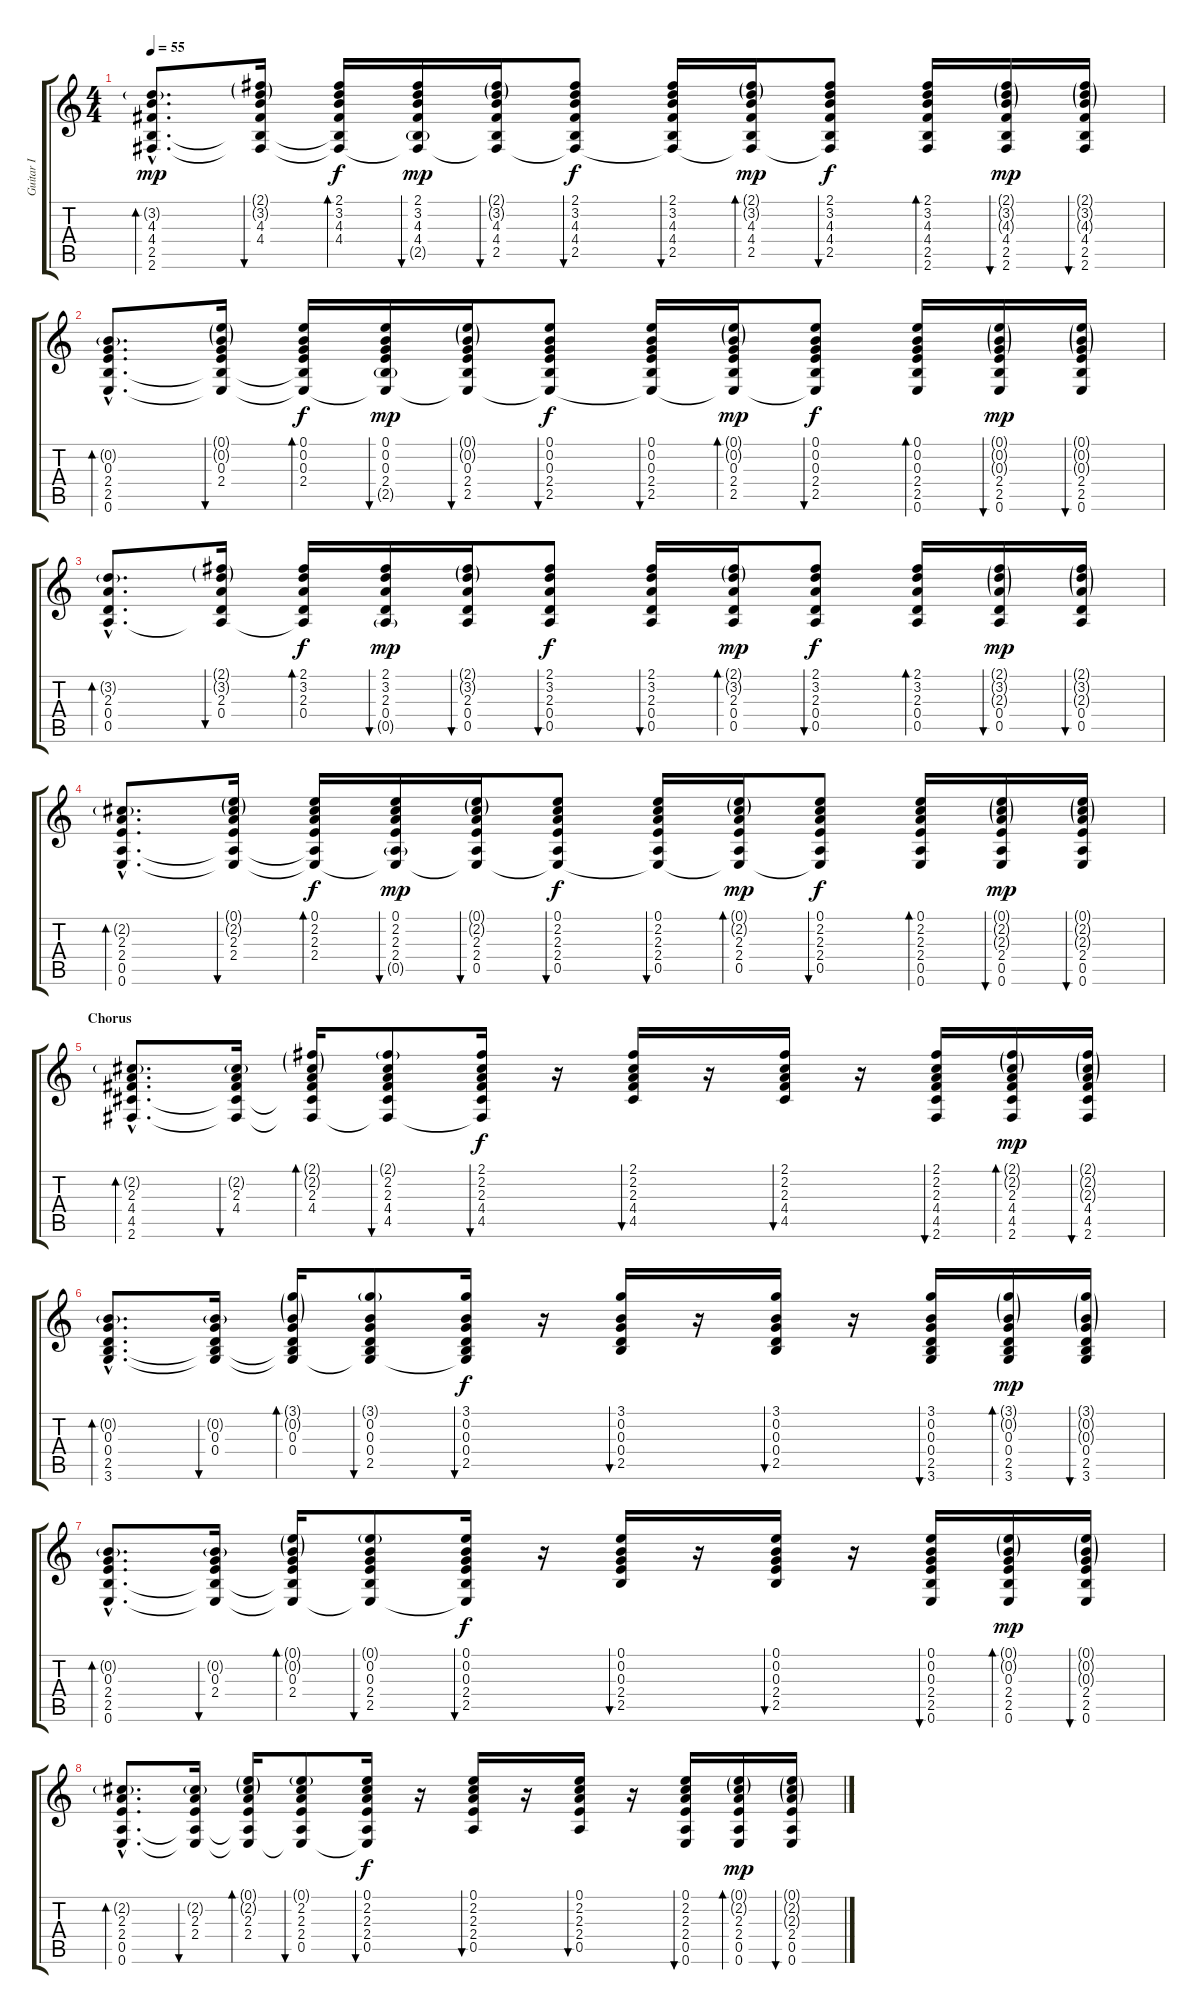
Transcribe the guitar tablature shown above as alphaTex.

\track ("Guitar I" "Guitar I") {instrument acousticguitarsteel}
\staff {score tabs}
\tuning (E4 B3 G3 D3 A2 E2) {hide}
\ts (4 4)
\tempo 55
\clef g2
\ks c
(3.2{g hac} 4.3{hac} 4.4{hac} 2.5{hac} 2.6{hac}).8{d bd 60 dy mp} (2.1{g} 3.2{g} 4.3 4.4 2.5{t} 2.6{t}).16{bu 30} (2.1 3.2 4.3 4.4 2.5{t} 2.6{t}).16{bd 30 dy f} (2.1 3.2 4.3 4.4 2.5{g} 2.6{t}).16{bu 30 dy mp} (2.1{g} 3.2{g} 4.3 4.4 2.5 2.6{t}).16{bu 30} (2.1 3.2 4.3 4.4 2.5 2.6{t}).8{bu 30 dy f} (2.1 3.2 4.3 4.4 2.5 2.6{t}).16{bu 60} (2.1{g} 3.2{g} 4.3 4.4 2.5 2.6{t}).16{bd 60 dy mp} (2.1 3.2 4.3 4.4 2.5 2.6{t}).8{bu 60 dy f} (2.1 3.2 4.3 4.4 2.5 2.6).16{bd 30} (2.1{g} 3.2{g} 4.3{g} 4.4 2.5 2.6).16{bu 30 dy mp} (2.1{g} 3.2{g} 4.3{g} 4.4 2.5 2.6).16{bu 30} |
(0.2{g hac} 0.3{hac} 2.4{hac} 2.5{hac} 0.6{hac}).8{d bd 60} (0.1{g} 0.2{g} 0.3 2.4 2.5{t} 0.6{t}).16{bu 30} (0.1 0.2 0.3 2.4 2.5{t} 0.6{t}).16{bd 30 dy f} (0.1 0.2 0.3 2.4 2.5{g} 0.6{t}).16{bu 30 dy mp} (0.1{g} 0.2{g} 0.3 2.4 2.5 0.6{t}).16{bu 30} (0.1 0.2 0.3 2.4 2.5 0.6{t}).8{bu 30 dy f} (0.1 0.2 0.3 2.4 2.5 0.6{t}).16{bu 60} (0.1{g} 0.2{g} 0.3 2.4 2.5 0.6{t}).16{bd 60 dy mp} (0.1 0.2 0.3 2.4 2.5 0.6{t}).8{bu 60 dy f} (0.1 0.2 0.3 2.4 2.5 0.6).16{bd 30} (0.1{g} 0.2{g} 0.3{g} 2.4 2.5 0.6).16{bu 30 dy mp} (0.1{g} 0.2{g} 0.3{g} 2.4 2.5 0.6).16{bu 30} |
(3.2{g hac} 2.3{hac} 0.4{hac} 0.5{hac}).8{d bd 60} (2.1{g} 3.2{g} 2.3 0.4 0.5{t}).16{bu 30} (2.1 3.2 2.3 0.4 0.5{t}).16{bd 30 dy f} (2.1 3.2 2.3 0.4 0.5{g}).16{bu 30 dy mp} (2.1{g} 3.2{g} 2.3 0.4 0.5).16{bu 30} (2.1 3.2 2.3 0.4 0.5).8{bu 30 dy f} (2.1 3.2 2.3 0.4 0.5).16{bu 60} (2.1{g} 3.2{g} 2.3 0.4 0.5).16{bd 60 dy mp} (2.1 3.2 2.3 0.4 0.5).8{bu 60 dy f} (2.1 3.2 2.3 0.4 0.5).16{bd 30} (2.1{g} 3.2{g} 2.3{g} 0.4 0.5).16{bu 30 dy mp} (2.1{g} 3.2{g} 2.3{g} 0.4 0.5).16{bu 30} |
(2.2{g hac} 2.3{hac} 2.4{hac} 0.5{hac} 0.6{hac}).8{d bd 60} (0.1{g} 2.2{g} 2.3 2.4 0.5{t} 0.6{t}).16{bu 30} (0.1 2.2 2.3 2.4 0.5{t} 0.6{t}).16{bd 30 dy f} (0.1 2.2 2.3 2.4 0.5{g} 0.6{t}).16{bu 30 dy mp} (0.1{g} 2.2{g} 2.3 2.4 0.5 0.6{t}).16{bu 30} (0.1 2.2 2.3 2.4 0.5 0.6{t}).8{bu 30 dy f} (0.1 2.2 2.3 2.4 0.5 0.6{t}).16{bu 60} (0.1{g} 2.2{g} 2.3 2.4 0.5 0.6{t}).16{bd 60 dy mp} (0.1 2.2 2.3 2.4 0.5 0.6{t}).8{bu 60 dy f} (0.1 2.2 2.3 2.4 0.5 0.6).16{bd 30} (0.1{g} 2.2{g} 2.3{g} 2.4 0.5 0.6).16{bu 30 dy mp} (0.1{g} 2.2{g} 2.3{g} 2.4 0.5 0.6).16{bu 30} |
\section ("" "Chorus")
(2.2{g hac} 2.3{hac} 4.4{hac} 4.5{hac} 2.6{hac}).8{d bd 60} (2.2{g} 2.3 4.4 4.5{t} 2.6{t}).16{bu 30} (2.1{g} 2.2{g} 2.3 4.4 4.5{t} 2.6{t}).16{bd 30} (2.1{g} 2.2 2.3 4.4 4.5 2.6{t}).8{bu 30} (2.1 2.2 2.3 4.4 4.5 2.6{t}).16{bu 30 dy f} r.16 (2.1 2.2 2.3 4.4 4.5).16{bu 30} r.16 (2.1 2.2 2.3 4.4 4.5).16{bu 30} r.16 (2.1 2.2 2.3 4.4 4.5 2.6).16{bu 30} (2.1{g} 2.2{g} 2.3 4.4 4.5 2.6).16{bd 30 dy mp} (2.1{g} 2.2{g} 2.3{g} 4.4 4.5 2.6).16{bu 30} |
(0.2{g hac} 0.3{hac} 0.4{hac} 2.5{hac} 3.6{hac}).8{d bd 60} (0.2{g} 0.3 0.4 2.5{t} 3.6{t}).16{bu 30} (3.1{g} 0.2{g} 0.3 0.4 2.5{t} 3.6{t}).16{bd 30} (3.1{g} 0.2 0.3 0.4 2.5 3.6{t}).8{bu 30} (3.1 0.2 0.3 0.4 2.5 3.6{t}).16{bu 30 dy f} r.16 (3.1 0.2 0.3 0.4 2.5).16{bu 30} r.16 (3.1 0.2 0.3 0.4 2.5).16{bu 30} r.16 (3.1 0.2 0.3 0.4 2.5 3.6).16{bu 30} (3.1{g} 0.2{g} 0.3 0.4 2.5 3.6).16{bd 30 dy mp} (3.1{g} 0.2{g} 0.3{g} 0.4 2.5 3.6).16{bu 30} |
(0.2{g hac} 0.3{hac} 2.4{hac} 2.5{hac} 0.6{hac}).8{d bd 60} (0.2{g} 0.3 2.4 2.5{t} 0.6{t}).16{bu 30} (0.1{g} 0.2{g} 0.3 2.4 2.5{t} 0.6{t}).16{bd 30} (0.1{g} 0.2 0.3 2.4 2.5 0.6{t}).8{bu 30} (0.1 0.2 0.3 2.4 2.5 0.6{t}).16{bu 30 dy f} r.16 (0.1 0.2 0.3 2.4 2.5).16{bu 30} r.16 (0.1 0.2 0.3 2.4 2.5).16{bu 30} r.16 (0.1 0.2 0.3 2.4 2.5 0.6).16{bu 30} (0.1{g} 0.2{g} 0.3 2.4 2.5 0.6).16{bd 30 dy mp} (0.1{g} 0.2{g} 0.3{g} 2.4 2.5 0.6).16{bu 30} |
(2.2{g hac} 2.3{hac} 2.4{hac} 0.5{hac} 0.6{hac}).8{d bd 60} (2.2{g} 2.3 2.4 0.5{t} 0.6{t}).16{bu 30} (0.1{g} 2.2{g} 2.3 2.4 0.5{t} 0.6{t}).16{bd 30} (0.1{g} 2.2 2.3 2.4 0.5 0.6{t}).8{bu 30} (0.1 2.2 2.3 2.4 0.5 0.6{t}).16{bu 30 dy f} r.16 (0.1 2.2 2.3 2.4 0.5).16{bu 30} r.16 (0.1 2.2 2.3 2.4 0.5).16{bu 30} r.16 (0.1 2.2 2.3 2.4 0.5 0.6).16{bu 30} (0.1{g} 2.2{g} 2.3 2.4 0.5 0.6).16{bd 30 dy mp} (0.1{g} 2.2{g} 2.3{g} 2.4 0.5 0.6).16{bu 30}
